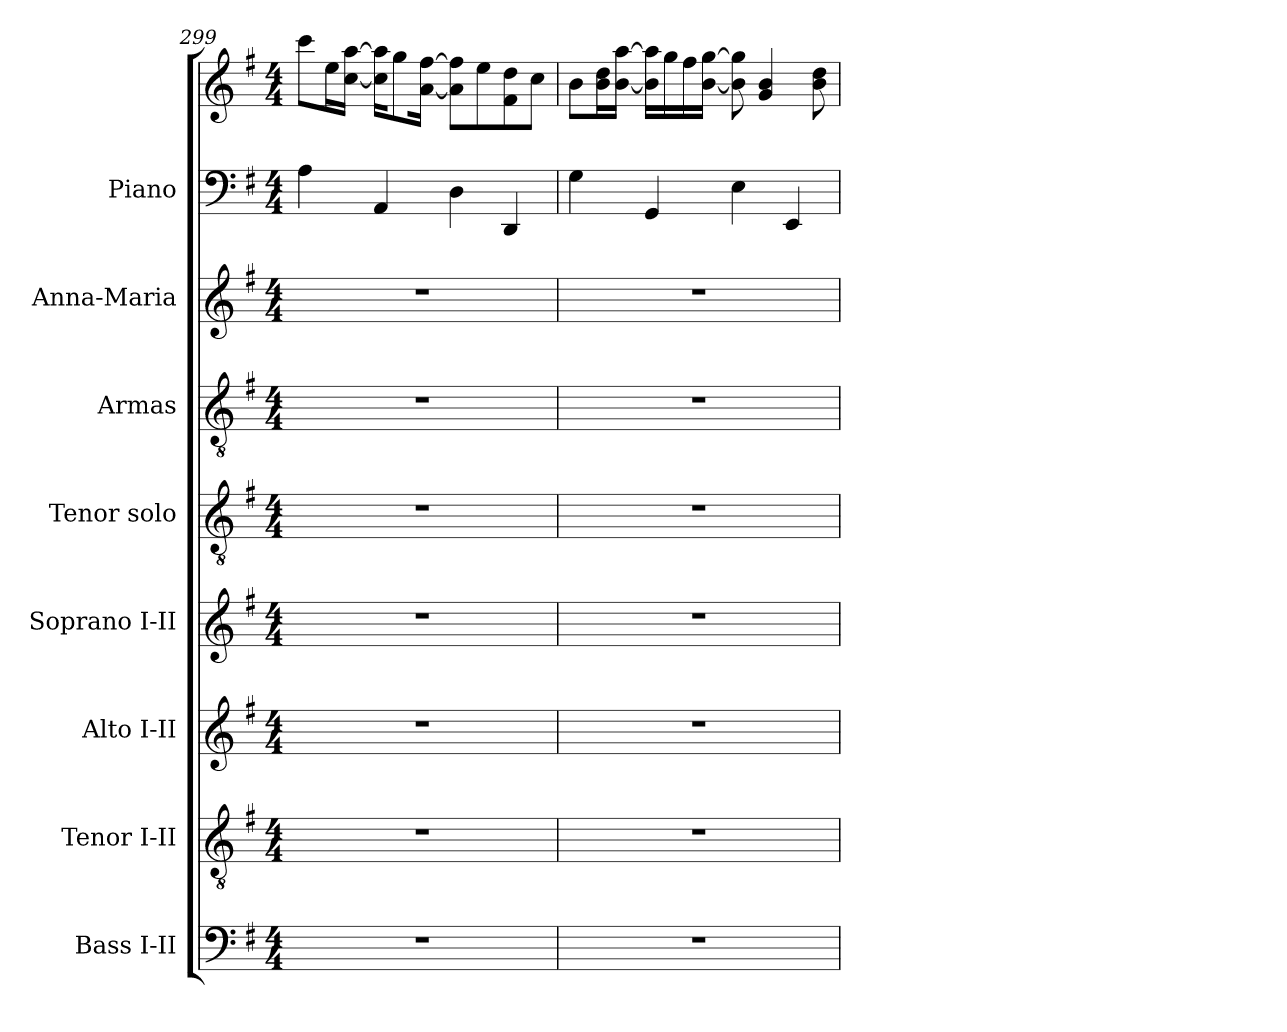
**kern	**kern	**kern	**kern	**kern	**kern	**kern	**kern	**kern
*part8	*part7	*part6	*part5	*part4	*part3	*part2	*part1	*part1
*staff9	*staff8	*staff7	*staff6	*staff5	*staff4	*staff3	*staff2	*staff1
*I"Bass I-II	*I"Tenor I-II	*I"Alto I-II	*I"Soprano I-II	*I"Tenor solo	*I"Armas	*I"Anna-Maria	*I"Piano	*
*I'B.	*I'T.	*I'A.	*I'S.	*I'T. Solo	*I'Armas	*I'A-M	*I'Pno.	*
*clefF4	*clefGv2	*clefG2	*clefG2	*clefGv2	*clefGv2	*clefG2	*clefF4	*clefG2
*	*ITrd7c12	*	*	*ITrd7c12	*ITrd7c12	*	*	*
*k[f#]	*k[f#]	*k[f#]	*k[f#]	*k[f#]	*k[f#]	*k[f#]	*k[f#]	*k[f#]
*G:	*G:	*G:	*G:	*G:	*G:	*G:	*G:	*G:
*M4/4	*M4/4	*M4/4	*M4/4	*M4/4	*M4/4	*M4/4	*M4/4	*M4/4
=299	=299	=299	=299	=299	=299	=299	=299	=299
1r	1r	1r	1r	1r	1r	1r	4Ai\	8ccci\L
.	.	.	.	.	.	.	.	16eei\L
.	.	.	.	.	.	.	.	[<16cci\ [>16aaiJJ
.	.	.	.	.	.	.	4AAi/	16cci\] 16aai]KL
.	.	.	.	.	.	.	.	8ggi\
.	.	.	.	.	.	.	.	[<16ai\ [>16ff#iJk
.	.	.	.	.	.	.	4Di\	8ai\] 8ff#i]L
.	.	.	.	.	.	.	.	8eei\
.	.	.	.	.	.	.	4DDi/	8f#i\ 8ddi
.	.	.	.	.	.	.	.	8cci\J
!!LO:LB:g=z
=300	=300	=300	=300	=300	=300	=300	=300	=300
1r	1r	1r	1r	1r	1r	1r	4Gi\	8bi\L
.	.	.	.	.	.	.	.	16bi\ 16ddiL
.	.	.	.	.	.	.	.	[<16bi\ [>16aaiJJ
.	.	.	.	.	.	.	4GGi/	16bi\] 16aai]LL
.	.	.	.	.	.	.	.	16ggi\
.	.	.	.	.	.	.	.	16ff#i\
.	.	.	.	.	.	.	.	[<16bi\ [>16ggiJJ
.	.	.	.	.	.	.	4Ei\	8bi\] 8ggi]
.	.	.	.	.	.	.	.	4gi/ 4bi
.	.	.	.	.	.	.	4EEi/	.
.	.	.	.	.	.	.	.	8bi\ 8ddi
=	=	=	=	=	=	=	=	=
*-	*-	*-	*-	*-	*-	*-	*-	*-
